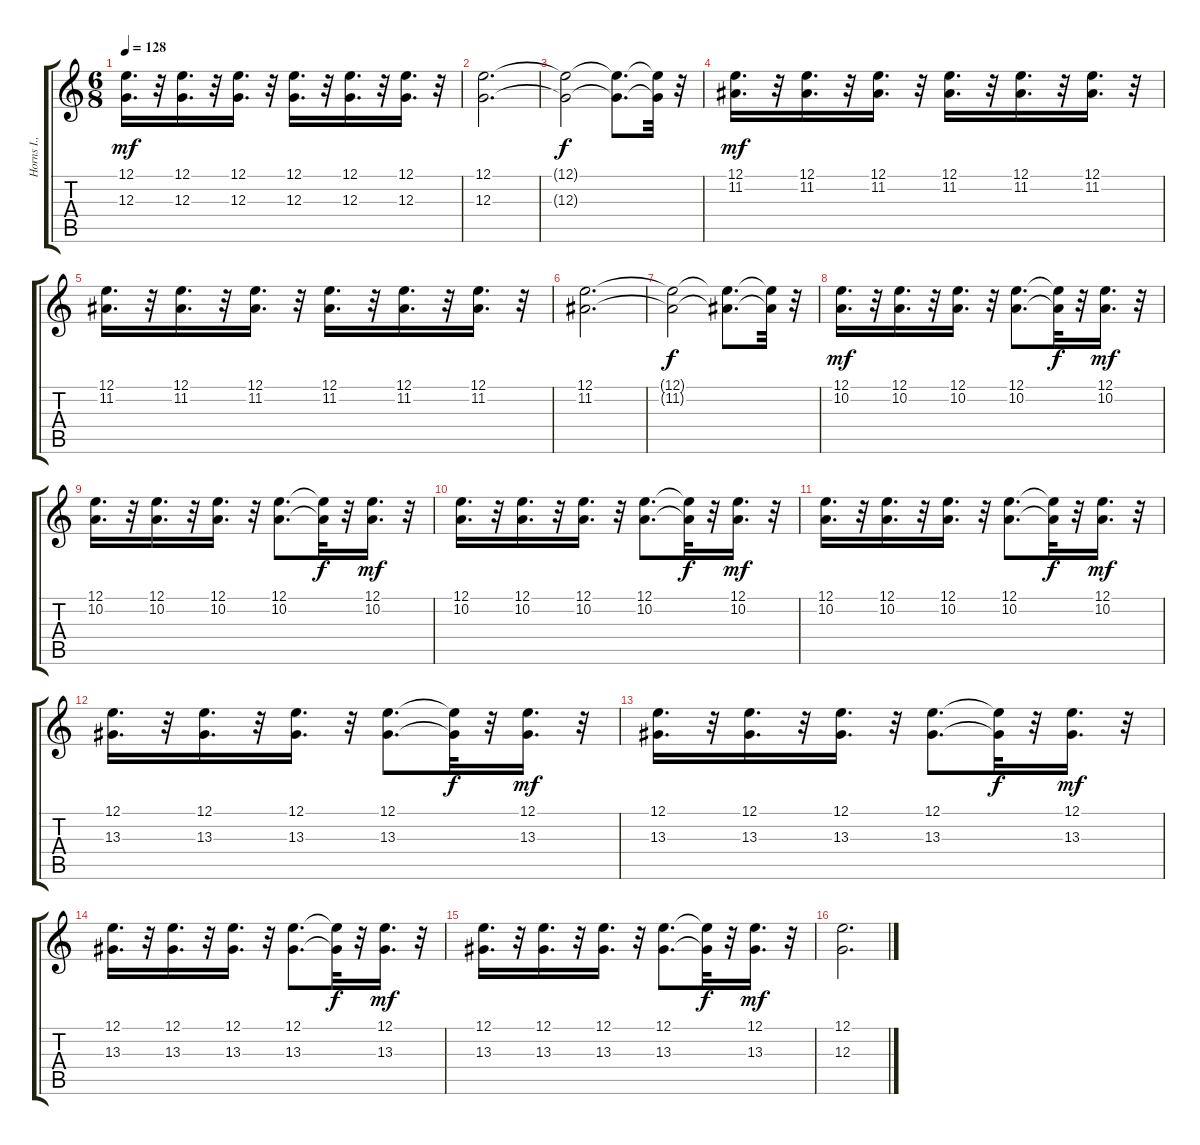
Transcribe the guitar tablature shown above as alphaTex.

\track ("Horns I., II. C" "Horns I., ") {instrument frenchhorn}
\staff {score tabs}
\tuning (E4 B3 G3 D3 A2 E2) {hide}
\ts (6 8)
\tempo 128
\clef g2
\ks c
(12.1 12.3).16{d dy mf} r.32 (12.1 12.3).16{d} r.32 (12.1 12.3).16{d} r.32 (12.1 12.3).16{d} r.32 (12.1 12.3).16{d} r.32 (12.1 12.3).16{d} r.32 |
(12.1 12.3).2{d} |
(12.1{t} 12.3{t}).2{dy f} (12.1{t} 12.3{t}).8{d} (12.1{t} 12.3{t}).32 r.32 |
(12.1 11.2).16{d dy mf} r.32 (12.1 11.2).16{d} r.32 (12.1 11.2).16{d} r.32 (12.1 11.2).16{d} r.32 (12.1 11.2).16{d} r.32 (12.1 11.2).16{d} r.32 |
(12.1 11.2).16{d} r.32 (12.1 11.2).16{d} r.32 (12.1 11.2).16{d} r.32 (12.1 11.2).16{d} r.32 (12.1 11.2).16{d} r.32 (12.1 11.2).16{d} r.32 |
(12.1 11.2).2{d} |
(12.1{t} 11.2{t}).2{dy f} (12.1{t} 11.2{t}).8{d} (12.1{t} 11.2{t}).32 r.32 |
(12.1 10.2).16{d dy mf} r.32 (12.1 10.2).16{d} r.32 (12.1 10.2).16{d} r.32 (12.1 10.2).8{d} (12.1{t} 10.2{t}).32{dy f} r.32 (12.1 10.2).16{d dy mf} r.32 |
(12.1 10.2).16{d} r.32 (12.1 10.2).16{d} r.32 (12.1 10.2).16{d} r.32 (12.1 10.2).8{d} (12.1{t} 10.2{t}).32{dy f} r.32 (12.1 10.2).16{d dy mf} r.32 |
(12.1 10.2).16{d} r.32 (12.1 10.2).16{d} r.32 (12.1 10.2).16{d} r.32 (12.1 10.2).8{d} (12.1{t} 10.2{t}).32{dy f} r.32 (12.1 10.2).16{d dy mf} r.32 |
(12.1 10.2).16{d} r.32 (12.1 10.2).16{d} r.32 (12.1 10.2).16{d} r.32 (12.1 10.2).8{d} (12.1{t} 10.2{t}).32{dy f} r.32 (12.1 10.2).16{d dy mf} r.32 |
(12.1 13.3).16{d} r.32 (12.1 13.3).16{d} r.32 (12.1 13.3).16{d} r.32 (12.1 13.3).8{d} (12.1{t} 13.3{t}).32{dy f} r.32 (12.1 13.3).16{d dy mf} r.32 |
(12.1 13.3).16{d} r.32 (12.1 13.3).16{d} r.32 (12.1 13.3).16{d} r.32 (12.1 13.3).8{d} (12.1{t} 13.3{t}).32{dy f} r.32 (12.1 13.3).16{d dy mf} r.32 |
(12.1 13.3).16{d} r.32 (12.1 13.3).16{d} r.32 (12.1 13.3).16{d} r.32 (12.1 13.3).8{d} (12.1{t} 13.3{t}).32{dy f} r.32 (12.1 13.3).16{d dy mf} r.32 |
(12.1 13.3).16{d} r.32 (12.1 13.3).16{d} r.32 (12.1 13.3).16{d} r.32 (12.1 13.3).8{d} (12.1{t} 13.3{t}).32{dy f} r.32 (12.1 13.3).16{d dy mf} r.32 |
(12.1 12.3).2{d}
